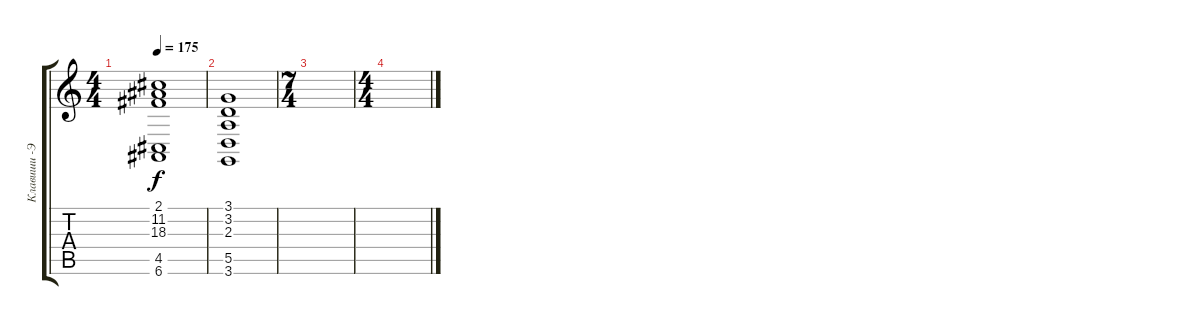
\track ("Клавиши -Эффекты" "Клавиши -Э") {instrument fx6goblins}
\staff {score tabs}
\tuning (E4 B3 G3 D3 A2 E2) {hide}
\ts (4 4)
\tempo 175
\clef g2
\ks c
(2.1 11.2 18.3 4.5 6.6).1{dy f} |
(3.1 3.2 2.3 5.5 3.6).1 |
\ts (7 4)
|
\ts (4 4)
